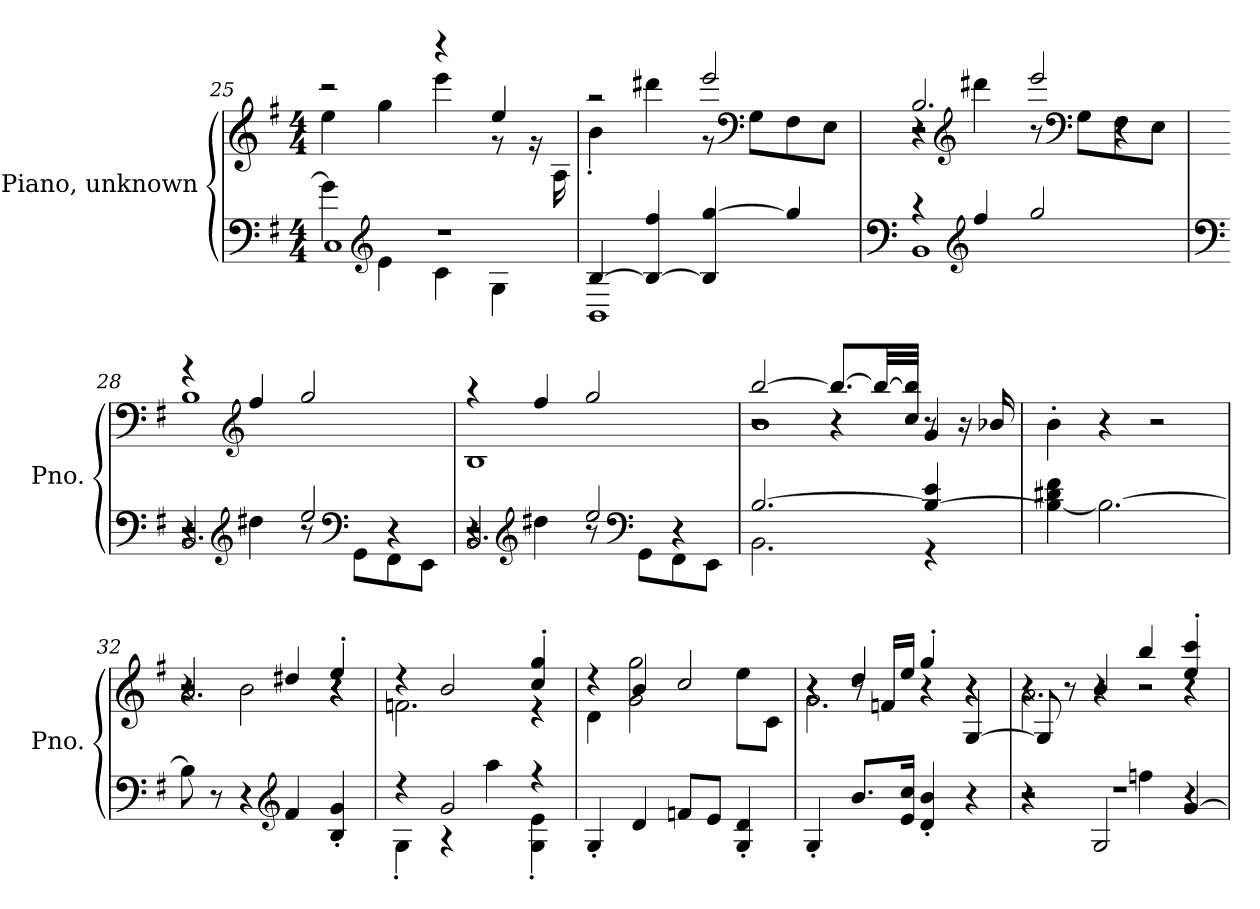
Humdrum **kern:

**kern	**kern
*part1	*part1
*staff2	*staff1
*I"Piano, unknown	*
*I'Pno.	*
*clefF4	*clefG2
*k[f#]	*k[f#]
*M4/4	*M4/4
=25	=25
*^	*^
*	*^	*	*
1r	4g\]	1C	2r	4ee\
*clefG2	*	*	*	*
.	4e\	.	.	4gg\
.	4c\	.	4r	4eee\
.	4G\	.	4ee/	8r
.	.	.	.	16r
.	.	.	.	16A\
*	*v	*v	*	*
!!LO:LB:g=z	!!
=26	=26	=26	=26
[4B/	1BB	2r	4b'\
4B/_ 4ff#/	.	.	4ddd#X\
4B/] [4gg/	.	2eee/	8r
*	*	*clefF4	*
.	.	.	8G\L
4gg/]	.	.	8F#\
.	.	.	8E\J
*	*	*v	*v
=27	=27	=27
*clefF4	*	*
*	*	*^
*	*	*	*^
4r	1BB	2r	4r	2.B/
*clefG2	*	*clefG2	*	*
4ff#/	.	.	4ddd#X\	.
2gg/	.	2eee/	8r	.
*	*	*clefF4	*	*
.	.	.	8G\L	.
.	.	.	8F#\	4r
.	.	.	8E\J	.
*v	*v	*	*	*
*	*v	*v	*v
=28	=28
*clefF4	*
*^	*^
*	*^	*	*
2r	4r	2.BB/	4r	1B
*clefG2	*	*	*clefG2	*
.	4dd#X\	.	4ff#/	.
2ee/	8r	.	2gg/	.
*clefF4	*	*	*	*
.	8GG\L	.	.	.
.	8FF#\	4r	.	.
.	8EE\J	.	.	.
!!LO:PB:g=z	!!
=29	=29	=29	=29	=29
2r	4r	2.BB/	4r	1B
*clefG2	*	*	*	*
.	4dd#X\	.	4ff#/	.
2ee/	8r	.	2gg/	.
*clefF4	*	*	*	*
.	8GG\L	.	.	.
.	8FF#\	4r	.	.
.	8EE\J	.	.	.
*	*v	*v	*	*
=30	=30	=30	=30
*	*	*	*^
[2.B/	2.BB\	[2bb/	1b	2r
.	.	8.bb/L_	.	4r
.	.	32bb/LL_	.	.
.	.	32cc/ 32bb/]JJJ	.	.
4B/_ 4e/	4r	8r	.	4g/
.	.	16r	.	.
.	.	16b-X/	.	.
*v	*v	*	*	*
*	*v	*v	*v
=31	=31
4B\_ 4d#X\ 4f#\	4b'\
2.B\_	4r
.	2r
=32	=32
*	*^
*	*	*^
8B\]	2r	4r	2.a/
8r	.	.	.
4r	.	2b\	.
*clefG2	*	*	*
4f#/	4dd#X/	.	.
4B/' 4g/'	4ee'/	4r	4r
*	*	*v	*v
=33	=33	=33
*^	*	*
4r	4G'\	4r	2.fn\
2g/	4r	2b/	.
.	4aa\	.	.
4r	4G\' 4e\'	4cc/' 4gg/'	4r
*v	*v	*	*
!!LO:LB:g=z	!!
=34	=34	=34
4G'/	4r	4d\
4d/	4b/	2g\ 2gg\
8fn/L	2cc/	.
8e/J	.	.
4G/' 4d/'	.	8ee\L
.	.	8c\J
=35	=35	=35
*	*	*^
4G'/	4r	2.g\	4r
8.b/L	8r	.	4dd/
.	16fn/LL	.	.
16e/ 16cc/Jk	16ee/JJ	.	.
4d/' 4b/'	4gg'/	.	4r
4r	4r	4r	[4G/
=36	=36	=36	=36
*^	*	*	*
*	*^	*	*	*
1r	2r	4r	4r	2.a\	8G/]
.	.	.	.	.	8r
.	.	2G/	4b/	.	4r
.	4ffn\	.	4bb/	.	2r
.	4r	[4g/	4ee/' 4ccc/'	4r	.
*v	*v	*v	*	*	*
*	*v	*v	*v
=	=
*-	*-
